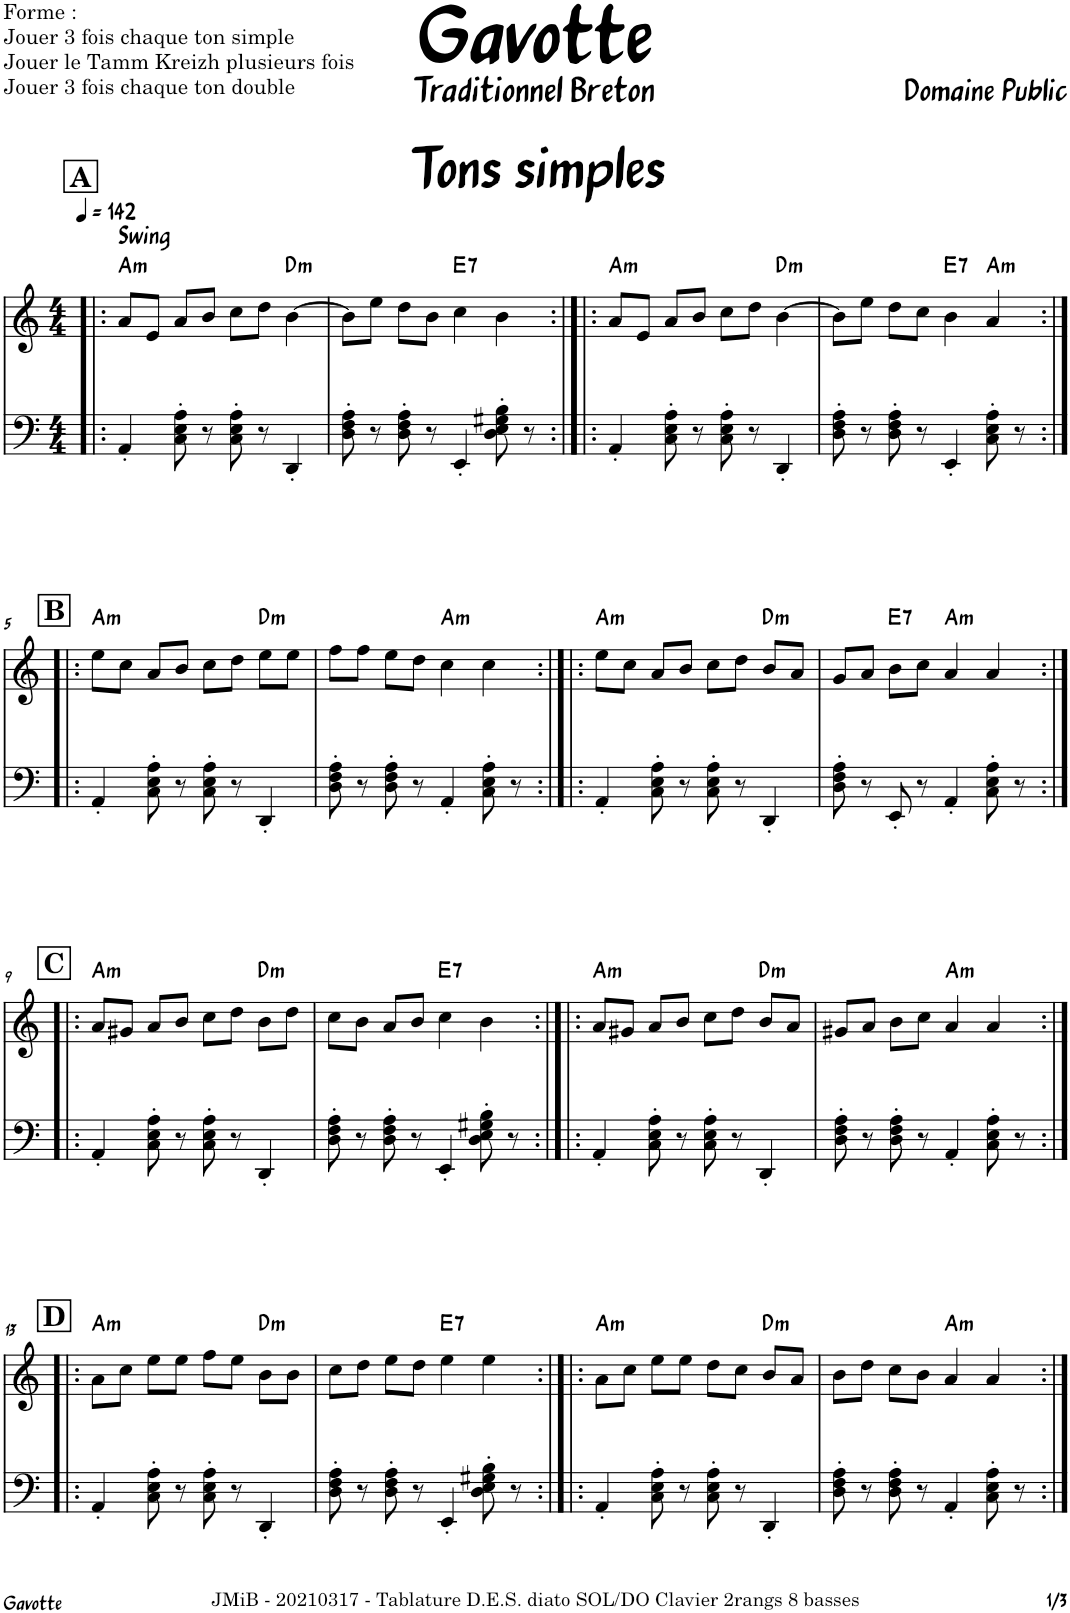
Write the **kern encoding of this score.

**kern	**kern	**harte
*part2	*part1	*part1
*staff2	*staff1	*
*I"Accordéon MG	*I"Accordéon MD	*
*I'Acc	*I'Acc	*
*clefF4	*clefG2	*
*k[]	*k[]	*
*M4/4	*M4/4	*
*MM142	*MM142	*
!!LO:REH:place=s1:a:B:cj:fs=14:t=A
=1!|:	=1!|:	=1!|:
!	!LO:TX:a:B:t=Swing	!LO:H:kt=m
4AA'/	8a/L	A:min
.	8e/J	.
8C\' 8E\' 8A\'	8a/L	.
8r	8b/J	.
8C\' 8E\' 8A\'	8cc\L	.
8r	8dd\J	.
!	!	!LO:H:kt=m
4DD'/	[4b\	D:min
=2	=2	=2
8D\' 8F\' 8A\'	8b\L]	.
8r	8ee\J	.
8D\' 8F\' 8A\'	8dd\L	.
8r	8b\J	.
!	!	!LO:H:kt=7
4EE'/	4cc\	E:7
8D\' 8E\' 8G#X\' 8B\'	4b\	.
8r	.	.
=3:|!|:	=3:|!|:	=3:|!|:
!	!	!LO:H:kt=m
4AA'/	8a/L	A:min
.	8e/J	.
8C\' 8E\' 8A\'	8a/L	.
8r	8b/J	.
8C\' 8E\' 8A\'	8cc\L	.
8r	8dd\J	.
!	!	!LO:H:kt=m
4DD'/	[4b\	D:min
=4	=4	=4
8D\' 8F\' 8A\'	8b\L]	.
8r	8ee\J	.
8D\' 8F\' 8A\'	8dd\L	.
8r	8cc\J	.
!	!	!LO:H:kt=7
4EE'/	4b\	E:7
!	!	!LO:H:kt=m
8C\' 8E\' 8A\'	4a/	A:min
8r	.	.
!!LO:LB:g=z
!!LO:REH:place=s1:a:B:cj:fs=14:t=B
=5:|!|:	=5:|!|:	=5:|!|:
*k[]	*k[]	*
!	!	!LO:H:kt=m
4AA'/	8ee\L	A:min
.	8cc\J	.
8C\' 8E\' 8A\'	8a/L	.
8r	8b/J	.
8C\' 8E\' 8A\'	8cc\L	.
8r	8dd\J	.
!	!	!LO:H:kt=m
4DD'/	8ee\L	D:min
.	8ee\J	.
=6	=6	=6
8D\' 8F\' 8A\'	8ff\L	.
8r	8ff\J	.
8D\' 8F\' 8A\'	8ee\L	.
8r	8dd\J	.
!	!	!LO:H:kt=m
4AA'/	4cc\	A:min
8C\' 8E\' 8A\'	4cc\	.
8r	.	.
=7:|!|:	=7:|!|:	=7:|!|:
!	!	!LO:H:kt=m
4AA'/	8ee\L	A:min
.	8cc\J	.
8C\' 8E\' 8A\'	8a/L	.
8r	8b/J	.
8C\' 8E\' 8A\'	8cc\L	.
8r	8dd\J	.
!	!	!LO:H:kt=m
4DD'/	8b/L	D:min
.	8a/J	.
=8	=8	=8
8D\' 8F\' 8A\'	8g/L	.
8r	8a/J	.
!	!	!LO:H:kt=7
8EE'/	8b\L	E:7
8r	8cc\J	.
!	!	!LO:H:kt=m
4AA'/	4a/	A:min
8C\' 8E\' 8A\'	4a/	.
8r	.	.
!!LO:LB:g=z
!!LO:REH:place=s1:a:B:cj:fs=14:t=C
=9:|!|:	=9:|!|:	=9:|!|:
*k[]	*k[]	*
!	!	!LO:H:kt=m
4AA'/	8a/L	A:min
.	8g#X/J	.
8C\' 8E\' 8A\'	8a/L	.
8r	8b/J	.
8C\' 8E\' 8A\'	8cc\L	.
8r	8dd\J	.
!	!	!LO:H:kt=m
4DD'/	8b\L	D:min
.	8dd\J	.
=10	=10	=10
8D\' 8F\' 8A\'	8cc\L	.
8r	8b\J	.
8D\' 8F\' 8A\'	8a/L	.
8r	8b/J	.
!	!	!LO:H:kt=7
4EE'/	4cc\	E:7
8D\' 8E\' 8G#X\' 8B\'	4b\	.
8r	.	.
=11:|!|:	=11:|!|:	=11:|!|:
!	!	!LO:H:kt=m
4AA'/	8a/L	A:min
.	8g#X/J	.
8C\' 8E\' 8A\'	8a/L	.
8r	8b/J	.
8C\' 8E\' 8A\'	8cc\L	.
8r	8dd\J	.
!	!	!LO:H:kt=m
4DD'/	8b/L	D:min
.	8a/J	.
=12	=12	=12
*k[]	*k[]	*
8D\' 8F\' 8A\'	8g#X/L	.
8r	8a/J	.
8D\' 8F\' 8A\'	8b\L	.
8r	8cc\J	.
!	!	!LO:H:kt=m
4AA'/	4a/	A:min
8C\' 8E\' 8A\'	4a/	.
8r	.	.
!!LO:LB:g=z
!!LO:REH:place=s1:a:B:cj:fs=14:t=D
=13:|!|:	=13:|!|:	=13:|!|:
*k[]	*k[]	*
!	!	!LO:H:kt=m
4AA'/	8a\L	A:min
.	8cc\J	.
8C\' 8E\' 8A\'	8ee\L	.
8r	8ee\J	.
8C\' 8E\' 8A\'	8ff\L	.
8r	8ee\J	.
!	!	!LO:H:kt=m
4DD'/	8b\L	D:min
.	8b\J	.
=14	=14	=14
8D\' 8F\' 8A\'	8cc\L	.
8r	8dd\J	.
8D\' 8F\' 8A\'	8ee\L	.
8r	8dd\J	.
!	!	!LO:H:kt=7
4EE'/	4ee\	E:7
8D\' 8E\' 8G#X\' 8B\'	4ee\	.
8r	.	.
=15:|!|:	=15:|!|:	=15:|!|:
!	!	!LO:H:kt=m
4AA'/	8a\L	A:min
.	8cc\J	.
8C\' 8E\' 8A\'	8ee\L	.
8r	8ee\J	.
8C\' 8E\' 8A\'	8dd\L	.
8r	8cc\J	.
!	!	!LO:H:kt=m
4DD'/	8b/L	D:min
.	8a/J	.
=16	=16	=16
8D\' 8F\' 8A\'	8b\L	.
8r	8dd\J	.
8D\' 8F\' 8A\'	8cc\L	.
8r	8b\J	.
!	!	!LO:H:kt=m
4AA'/	4a/	A:min
8C\' 8E\' 8A\'	4a/	.
8r	.	.
=:|!	=:|!	=:|!
*-	*-	*-
